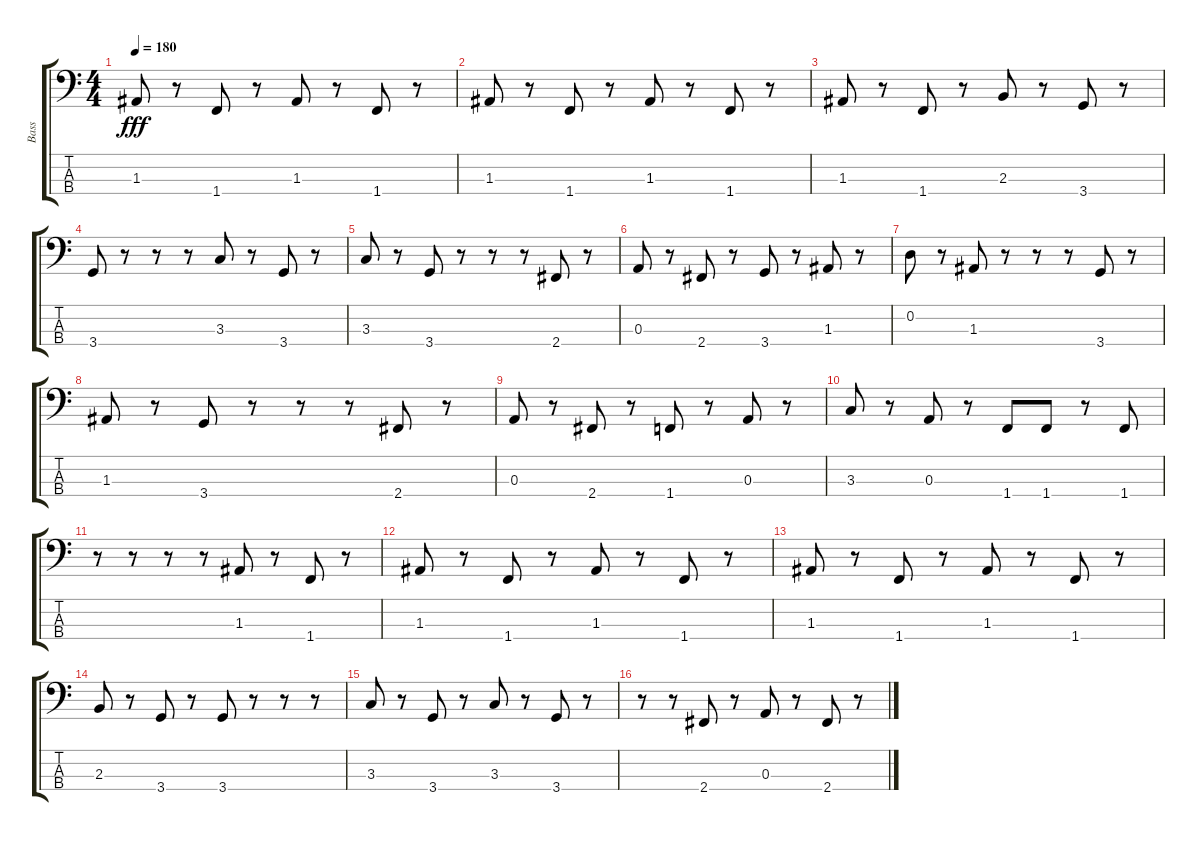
\track ("Bass" "Bass") {instrument electricbassfinger}
\staff {score tabs}
\tuning (G2 D2 A1 E1) {hide}
\ts (4 4)
\tempo 180
\clef f4
\ks c
1.3.8{dy fff} r.8 1.4.8 r.8 1.3.8 r.8 1.4.8 r.8 |
1.3.8 r.8 1.4.8 r.8 1.3.8 r.8 1.4.8 r.8 |
1.3.8 r.8 1.4.8 r.8 2.3.8 r.8 3.4.8 r.8 |
3.4.8 r.8 r.8 r.8 3.3.8 r.8 3.4.8 r.8 |
3.3.8 r.8 3.4.8 r.8 r.8 r.8 2.4.8 r.8 |
0.3.8 r.8 2.4.8 r.8 3.4.8 r.8 1.3.8 r.8 |
0.2.8 r.8 1.3.8 r.8 r.8 r.8 3.4.8 r.8 |
1.3.8 r.8 3.4.8 r.8 r.8 r.8 2.4.8 r.8 |
0.3.8 r.8 2.4.8 r.8 1.4.8 r.8 0.3.8 r.8 |
3.3.8 r.8 0.3.8 r.8 1.4.8 1.4.8 r.8 1.4.8 |
r.8 r.8 r.8 r.8 1.3.8 r.8 1.4.8 r.8 |
1.3.8 r.8 1.4.8 r.8 1.3.8 r.8 1.4.8 r.8 |
1.3.8 r.8 1.4.8 r.8 1.3.8 r.8 1.4.8 r.8 |
2.3.8 r.8 3.4.8 r.8 3.4.8 r.8 r.8 r.8 |
3.3.8 r.8 3.4.8 r.8 3.3.8 r.8 3.4.8 r.8 |
r.8 r.8 2.4.8 r.8 0.3.8 r.8 2.4.8 r.8
